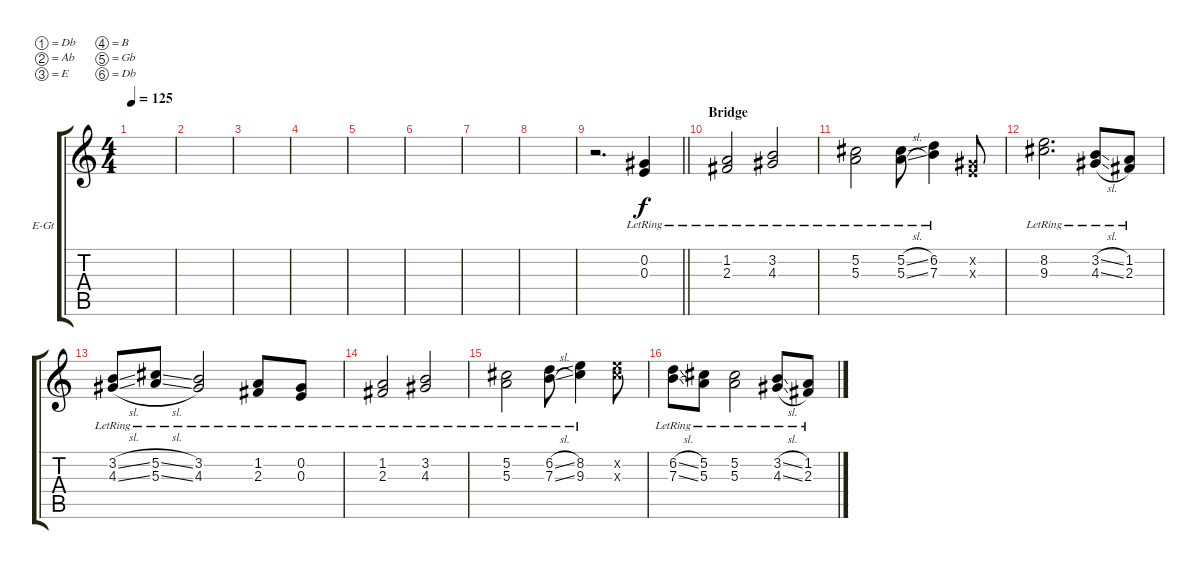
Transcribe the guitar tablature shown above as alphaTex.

\bracketExtendMode groupsimilarinstruments
\firstSystemTrackNameOrientation horizontal
\otherSystemsTrackNameOrientation horizontal
\track ("Distortion 02" "E-Gt") {instrument overdrivenguitar}
\staff {score tabs}
\tuning (Db4 Ab3 E3 B2 Gb2 Db2)
\ts (4 4)
\tempo 125
\clef g2
\ks c
|
|
|
|
|
|
|
|
\barLineRight lightlight
r.2{d} (0.2{lr} 0.3{lr}).4 |
\section ("" "Bridge")
(1.2{lr} 2.3{lr}).2 (3.2{lr} 4.3{lr}).2 |
(5.2{lr} 5.3{lr}).2 (5.2{sl lr} 5.3{sl lr}).8 (6.2{lr} 7.3{lr}).4 (0.2{x} 0.3{x}).8 |
(8.2{lr} 9.3{lr}).2{d} (3.2{sl lr} 4.3{sl lr}).8 (1.2{lr} 2.3{lr}).8 |
(3.2{sl lr} 4.3{sl lr}).8 (5.2{sl lr} 5.3{sl lr}).8 (3.2{lr} 4.3{lr}).2 (1.2{lr} 2.3{lr}).8 (0.2{lr} 0.3{lr}).8 |
(1.2{lr} 2.3{lr}).2 (3.2{lr} 4.3{lr}).2 |
(5.2{lr} 5.3{lr}).2 (6.2{sl lr} 7.3{sl lr}).8 (8.2{lr} 9.3{lr}).4 (8.2{x} 9.3{x}).8 |
(6.2{sl lr} 7.3{sl lr}).8 (5.2{lr} 5.3{lr}).8 (5.2{lr} 5.3{lr}).2 (3.2{sl lr} 4.3{sl lr}).8 (1.2{lr} 2.3{lr}).8
